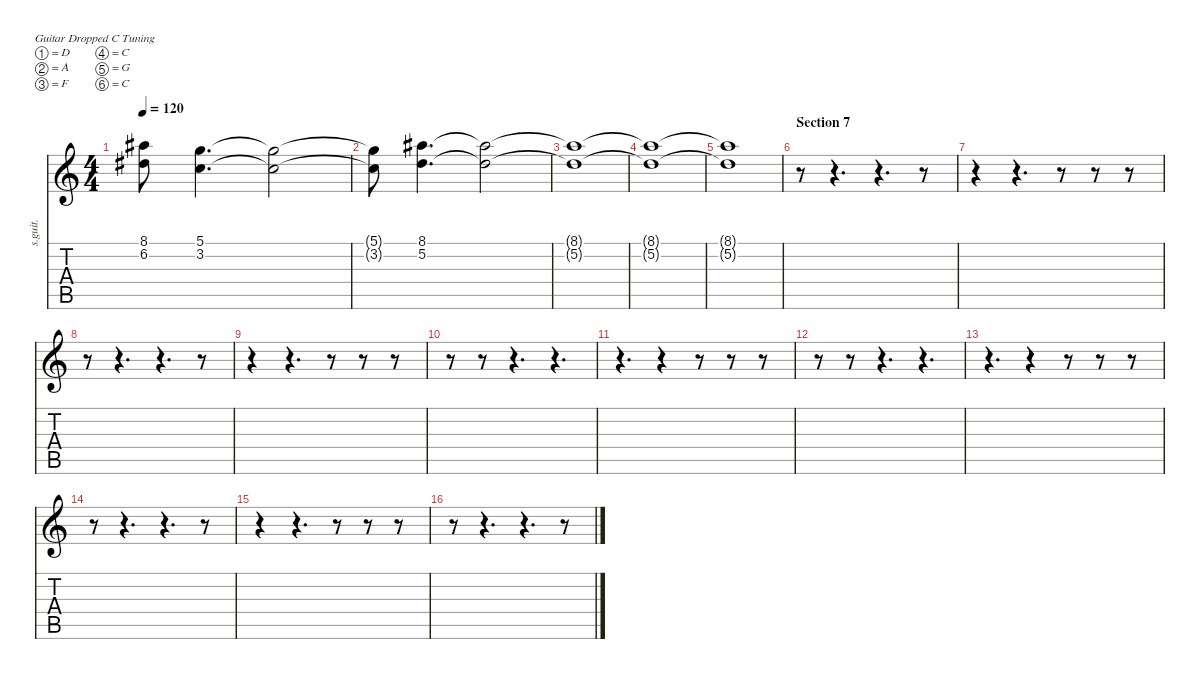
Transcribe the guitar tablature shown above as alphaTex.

\defaultSystemsLayout 4
\hideDynamics
\bracketExtendMode nobrackets
\track ("Mark Holcomb" "s.guit.") {instrument electricguitarjazz}
\staff {score tabs}
\tuning (D4 A3 F3 C3 G2 C2)
\ts (4 4)
\tempo 120
\clef g2
\ks c
(8.1{t acc #} 6.2{t acc #}).8{lyrics (0 "") lyrics (1 "") lyrics (2 "") lyrics (3 "") lyrics (4 "") dy mf} (5.1 3.2).4{d lyrics (0 "") lyrics (1 "") lyrics (2 "") lyrics (3 "") lyrics (4 "")} (5.1{t} 3.2{t}).2{lyrics (0 "") lyrics (1 "") lyrics (2 "") lyrics (3 "") lyrics (4 "")} |
(5.1{t} 3.2{t}).8{lyrics (0 "") lyrics (1 "") lyrics (2 "") lyrics (3 "") lyrics (4 "")} (8.1{acc #} 5.2).4{d lyrics (0 "") lyrics (1 "") lyrics (2 "") lyrics (3 "") lyrics (4 "")} (8.1{t acc #} 5.2{t}).2{lyrics (0 "") lyrics (1 "") lyrics (2 "") lyrics (3 "") lyrics (4 "")} |
(8.1{t acc #} 5.2{t}).1{lyrics (0 "") lyrics (1 "") lyrics (2 "") lyrics (3 "") lyrics (4 "")} |
(8.1{t acc #} 5.2{t}).1{lyrics (0 "") lyrics (1 "") lyrics (2 "") lyrics (3 "") lyrics (4 "")} |
(8.1{t acc #} 5.2{t}).1{lyrics (0 "") lyrics (1 "") lyrics (2 "") lyrics (3 "") lyrics (4 "")} |
\section ("" "Section 7")
r.8 r.4{d} r.4{d} r.8 |
r.4 r.4{d} r.8 r.8 r.8 |
r.8 r.4{d} r.4{d} r.8 |
r.4 r.4{d} r.8 r.8 r.8 |
r.8 r.8 r.4{d} r.4{d} |
r.4{d} r.4 r.8 r.8 r.8 |
r.8 r.8 r.4{d} r.4{d} |
r.4{d} r.4 r.8 r.8 r.8 |
r.8 r.4{d} r.4{d} r.8 |
r.4 r.4{d} r.8 r.8 r.8 |
r.8 r.4{d} r.4{d} r.8
